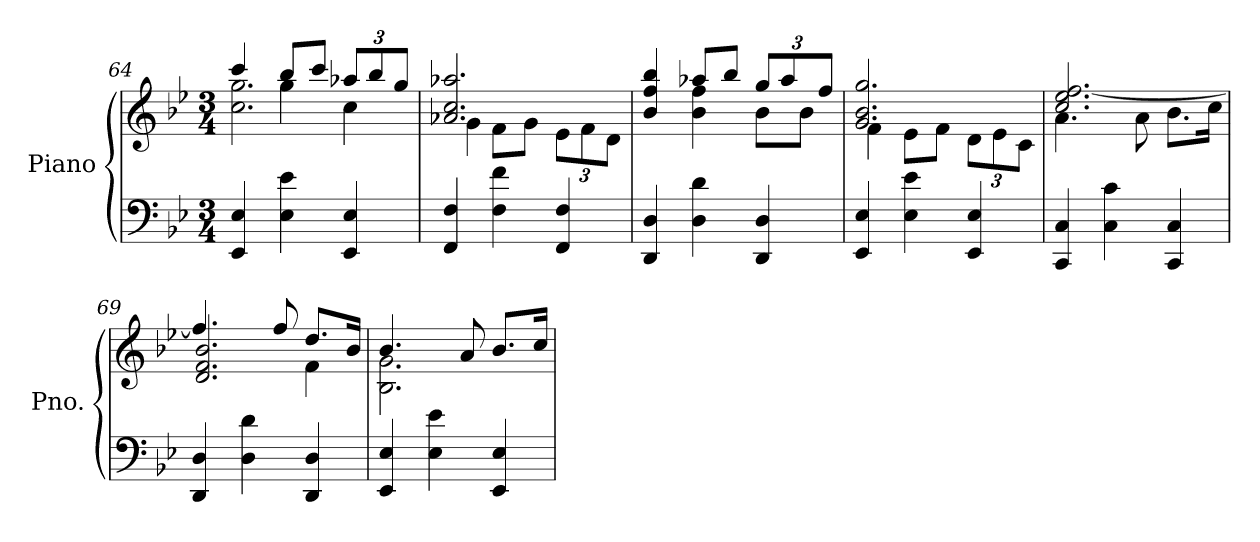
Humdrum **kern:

**kern	**kern
*part1	*part1
*staff2	*staff1
*I"Piano	*
*I'Pno.	*
*clefF4	*clefG2
*k[b-e-]	*k[b-e-]
*M3/4	*M3/4
=64	=64
*	*^
*	*	*^
4EE-/ 4E-/	4ccc/	2.cc\ 2.gg\	4ryy
4E-\ 4e-\	8bb-/L	.	4gg\
.	8ccc/J	.	.
*	*Xbrackettup	*	*
4EE-/ 4E-/	12aa-X/L	.	4cc\
.	12bb-/	.	.
.	12gg/J	.	.
*	*	*v	*v
!!LO:LB:g=z
=65	=65	=65
4FF/ 4F/	2.a-X/ 2.cc/ 2.aa-X/	4g\
4F\ 4f\	.	8f\L
.	.	8g\J
4FF/ 4F/	.	12e-\L
.	.	12f\
.	.	12d\J
=66	=66	=66
4DD/ 4D/	4b-/ 4ff/ 4bb-/	4ryy
4D\ 4d\	8aa-X/L	4b-\ 4ff\
.	8bb-/J	.
4DD/ 4D/	12gg/L	8b-\L
.	12aa-/	.
.	.	8b-\J
.	12ff/J	.
=67	=67	=67
4EE-/ 4E-/	2.g/ 2.b-/ 2.gg/	4f\
4E-\ 4e-\	.	8e-\L
.	.	8f\J
4EE-/ 4E-/	.	12d\L
.	.	12e-\
.	.	12c\J
=68	=68	=68
4CC/ 4C/	4.a\	2.cc/ 2.ee-/ [2.ff/
4C\ 4c\	.	.
.	8a\	.
4CC/ 4C/	8.b-\L	.
.	16cc\Jk	.
=69	=69	=69
*	*	*^
4DD/ 4D/	4.ff/]	2.d/ 2.f/ 2.b-/	2ryy
4D\ 4d\	.	.	.
.	8ff/	.	.
4DD/ 4D/	8.dd/L	.	4f\
.	16b-/Jk	.	.
*	*	*v	*v
!!LO:LB:g=z
=70	=70	=70
4EE-/ 4E-/	4.b-/	2.B-\ 2.g\
4E-\ 4e-\	.	.
.	8a/	.
4EE-/ 4E-/	8.b-/L	.
.	16cc/Jk	.
*	*v	*v
=	=
*-	*-
